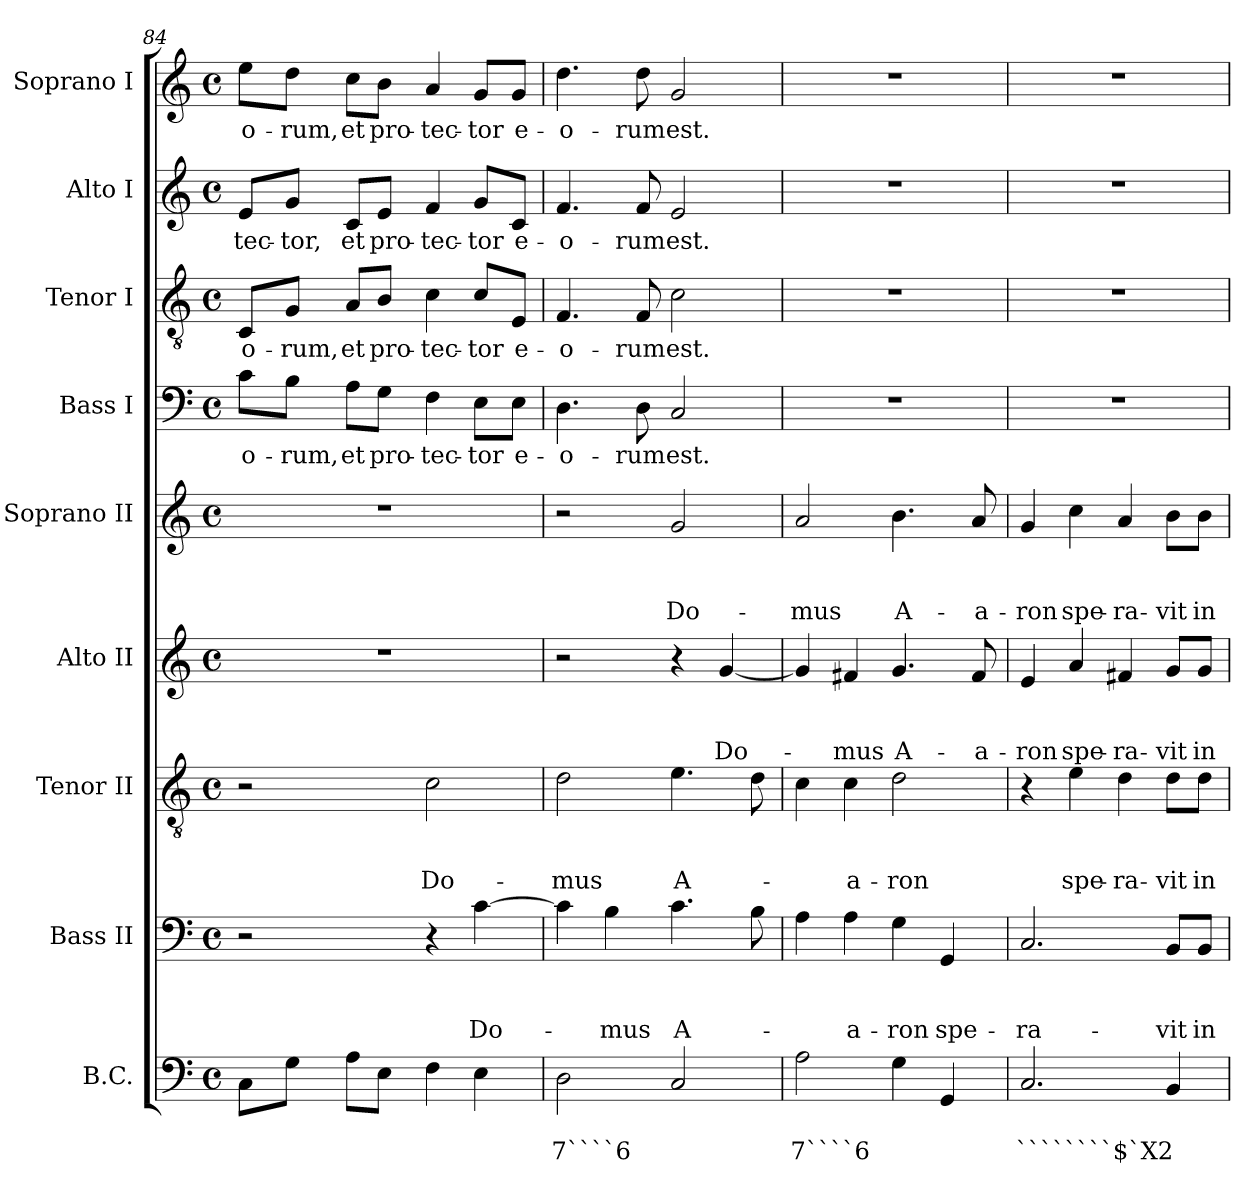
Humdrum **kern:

**kern	**text	**text	**kern	**text	**text	**text	**kern	**text	**text	**text	**kern	**text	**text	**text	**kern	**text	**text	**text	**kern	**text	**kern	**text	**kern	**text	**kern	**text
*part9	*part9	*part9	*part8	*part8	*part8	*part8	*part7	*part7	*part7	*part7	*part6	*part6	*part6	*part6	*part5	*part5	*part5	*part5	*part4	*part4	*part3	*part3	*part2	*part2	*part1	*part1
*staff9	*staff9	*staff9	*staff8	*staff8	*staff8	*staff8	*staff7	*staff7	*staff7	*staff7	*staff6	*staff6	*staff6	*staff6	*staff5	*staff5	*staff5	*staff5	*staff4	*staff4	*staff3	*staff3	*staff2	*staff2	*staff1	*staff1
*I"B.C.	*	*	*I"Bass II	*	*	*	*I"Tenor II	*	*	*	*I"Alto II	*	*	*	*I"Soprano II	*	*	*	*I"Bass I	*	*I"Tenor I	*	*I"Alto I	*	*I"Soprano I	*
*I'BC	*	*	*I'B 2	*	*	*	*I'T 2	*	*	*	*I'A 2	*	*	*	*I'S 2	*	*	*	*I'B 1	*	*I'T 1	*	*I'A 1	*	*I'S 1	*
*clefF4	*	*	*clefF4	*	*	*	*clefGv2	*	*	*	*clefG2	*	*	*	*clefG2	*	*	*	*clefF4	*	*clefGv2	*	*clefG2	*	*clefG2	*
*k[]	*	*	*k[]	*	*	*	*k[]	*	*	*	*k[]	*	*	*	*k[]	*	*	*	*k[]	*	*k[]	*	*k[]	*	*k[]	*
*C:	*	*	*C:	*	*	*	*C:	*	*	*	*C:	*	*	*	*C:	*	*	*	*C:	*	*C:	*	*C:	*	*C:	*
*M4/4	*	*	*M4/4	*	*	*	*M4/4	*	*	*	*M4/4	*	*	*	*M4/4	*	*	*	*M4/4	*	*M4/4	*	*M4/4	*	*M4/4	*
*met(c)	*	*	*met(c)	*	*	*	*met(c)	*	*	*	*met(c)	*	*	*	*met(c)	*	*	*	*met(c)	*	*met(c)	*	*met(c)	*	*met(c)	*
=84	=84	=84	=84	=84	=84	=84	=84	=84	=84	=84	=84	=84	=84	=84	=84	=84	=84	=84	=84	=84	=84	=84	=84	=84	=84	=84
!	!	!	!	!	!	!	!	!	!	!	!	!	!	!	!	!	!	!	!	!LO:LY:b	!	!LO:LY:b	!	!LO:LY:b	!	!LO:LY:b
8C\L	.	.	2r	.	.	.	2r	.	.	.	1r	.	.	.	1r	.	.	.	8c\L	-o-	8C/L	-o-	8e/L	-tec-	8ee\L	-o-
!	!	!	!	!	!	!	!	!	!	!	!	!	!	!	!	!	!	!	!	!LO:LY:b	!	!LO:LY:b	!	!LO:LY:b	!	!LO:LY:b
8G\J	.	.	.	.	.	.	.	.	.	.	.	.	.	.	.	.	.	.	8B\J	-rum,	8G/J	-rum,	8g/J	-tor,	8dd\J	-rum,
!	!	!	!	!	!	!	!	!	!	!	!	!	!	!	!	!	!	!	!	!LO:LY:b	!	!LO:LY:b	!	!LO:LY:b	!	!LO:LY:b
8A\L	.	.	.	.	.	.	.	.	.	.	.	.	.	.	.	.	.	.	8A\L	et	8A/L	et	8c/L	et	8cc\L	et
!	!	!	!	!	!	!	!	!	!	!	!	!	!	!	!	!	!	!	!	!LO:LY:b	!	!LO:LY:b	!	!LO:LY:b	!	!LO:LY:b
8E\J	.	.	.	.	.	.	.	.	.	.	.	.	.	.	.	.	.	.	8G\J	pro-	8B/J	pro-	8e/J	pro-	8b\J	pro-
!	!	!	!	!	!	!	!	!	!	!LO:LY:b	!	!	!	!	!	!	!	!	!	!LO:LY:b	!	!LO:LY:b	!	!LO:LY:b	!	!LO:LY:b
4F\	.	.	4r	.	.	.	2c\	.	.	Do-	.	.	.	.	.	.	.	.	4F\	-tec-	4c\	-tec-	4f/	-tec-	4a/	-tec-
!	!	!	!	!	!	!LO:LY:b	!	!	!	!	!	!	!	!	!	!	!	!	!	!LO:LY:b	!	!LO:LY:b	!	!LO:LY:b	!	!LO:LY:b
4E\	.	.	[4c\	.	.	Do-	.	.	.	.	.	.	.	.	.	.	.	.	8E\L	-tor	8c/L	-tor	8g/L	-tor	8g/L	-tor
!	!	!	!	!	!	!	!	!	!	!	!	!	!	!	!	!	!	!	!	!LO:LY:b	!	!LO:LY:b	!	!LO:LY:b	!	!LO:LY:b
.	.	.	.	.	.	.	.	.	.	.	.	.	.	.	.	.	.	.	8E\J	e-	8E/J	e-	8c/J	e-	8g/J	e-
=85	=85	=85	=85	=85	=85	=85	=85	=85	=85	=85	=85	=85	=85	=85	=85	=85	=85	=85	=85	=85	=85	=85	=85	=85	=85	=85
!	!	!LO:LY:b	!	!	!	!	!	!	!	!LO:LY:b	!	!	!	!	!	!	!	!	!	!LO:LY:b	!	!LO:LY:b	!	!LO:LY:b	!	!LO:LY:b
2D\	.	7````6	4c\]	.	.	.	2d\	.	.	-mus	2r	.	.	.	2r	.	.	.	4.D\	-o-	4.F/	-o-	4.f/	-o-	4.dd\	-o-
!	!	!	!	!	!	!LO:LY:b	!	!	!	!	!	!	!	!	!	!	!	!	!	!	!	!	!	!	!	!
.	.	.	4B\	.	.	-mus	.	.	.	.	.	.	.	.	.	.	.	.	.	.	.	.	.	.	.	.
!	!	!	!	!	!	!	!	!	!	!	!	!	!	!	!	!	!	!	!	!LO:LY:b	!	!LO:LY:b	!	!LO:LY:b	!	!LO:LY:b
.	.	.	.	.	.	.	.	.	.	.	.	.	.	.	.	.	.	.	8D\	-rum	8F/	-rum	8f/	-rum	8dd\	-rum
!	!	!	!	!	!	!LO:LY:b	!	!	!	!LO:LY:b	!	!	!	!	!	!	!	!LO:LY:b	!	!LO:LY:b	!	!LO:LY:b	!	!LO:LY:b	!	!LO:LY:b
2C/	.	.	4.c\	.	.	A-	4.e\	.	.	A-	4r	.	.	.	2g/	.	.	Do-	2C/	est.	2c\	est.	2e/	est.	2g/	est.
!	!	!	!	!	!	!	!	!	!	!	!	!	!	!LO:LY:b	!	!	!	!	!	!	!	!	!	!	!	!
.	.	.	.	.	.	.	.	.	.	.	[4g/	.	.	Do-	.	.	.	.	.	.	.	.	.	.	.	.
.	.	.	8B\	.	.	.	8d\	.	.	.	.	.	.	.	.	.	.	.	.	.	.	.	.	.	.	.
=86	=86	=86	=86	=86	=86	=86	=86	=86	=86	=86	=86	=86	=86	=86	=86	=86	=86	=86	=86	=86	=86	=86	=86	=86	=86	=86
!	!	!LO:LY:b	!	!	!	!	!	!	!	!	!	!	!	!	!	!	!	!LO:LY:b	!	!	!	!	!	!	!	!
2A\	.	7````6	4A\	.	.	.	4c\	.	.	.	4g/]	.	.	.	2a/	.	.	-mus	1r	.	1r	.	1r	.	1r	.
!	!	!	!	!	!	!LO:LY:b	!	!	!	!LO:LY:b	!	!	!	!LO:LY:b	!	!	!	!	!	!	!	!	!	!	!	!
.	.	.	4A\	.	.	-a-	4c\	.	.	-a-	4f#X/	.	.	-mus	.	.	.	.	.	.	.	.	.	.	.	.
!	!	!	!	!	!	!LO:LY:b	!	!	!	!LO:LY:b	!	!	!	!LO:LY:b	!	!	!	!LO:LY:b	!	!	!	!	!	!	!	!
4G\	.	.	4G\	.	.	-ron	2d\	.	.	-ron	4.g/	.	.	A-	4.b\	.	.	A-	.	.	.	.	.	.	.	.
!	!	!	!	!	!	!LO:LY:b	!	!	!	!	!	!	!	!	!	!	!	!	!	!	!	!	!	!	!	!
4GG/	.	.	4GG/	.	.	spe-	.	.	.	.	.	.	.	.	.	.	.	.	.	.	.	.	.	.	.	.
!	!	!	!	!	!	!	!	!	!	!	!	!	!	!LO:LY:b	!	!	!	!LO:LY:b	!	!	!	!	!	!	!	!
.	.	.	.	.	.	.	.	.	.	.	8f#/	.	.	-a-	8a/	.	.	-a-	.	.	.	.	.	.	.	.
!!LO:PB:g=z
=87	=87	=87	=87	=87	=87	=87	=87	=87	=87	=87	=87	=87	=87	=87	=87	=87	=87	=87	=87	=87	=87	=87	=87	=87	=87	=87
!	!	!LO:LY:b	!	!	!	!LO:LY:b	!	!	!	!	!	!	!	!LO:LY:b	!	!	!	!LO:LY:b	!	!	!	!	!	!	!	!
2.C/	.	````````$`X2	2.C/	.	.	-ra-	4r	.	.	.	4e/	.	.	-ron	4g/	.	.	-ron	1r	.	1r	.	1r	.	1r	.
!	!	!	!	!	!	!	!	!	!	!LO:LY:b	!	!	!	!LO:LY:b	!	!	!	!LO:LY:b	!	!	!	!	!	!	!	!
.	.	.	.	.	.	.	4e\	.	.	spe-	4a/	.	.	spe-	4cc\	.	.	spe-	.	.	.	.	.	.	.	.
!	!	!	!	!	!	!	!	!	!	!LO:LY:b	!	!	!	!LO:LY:b	!	!	!	!LO:LY:b	!	!	!	!	!	!	!	!
.	.	.	.	.	.	.	4d\	.	.	-ra-	4f#X/	.	.	-ra-	4a/	.	.	-ra-	.	.	.	.	.	.	.	.
!	!	!	!	!	!	!LO:LY:b	!	!	!	!LO:LY:b	!	!	!	!LO:LY:b	!	!	!	!LO:LY:b	!	!	!	!	!	!	!	!
4BB/	.	.	8BB/L	.	.	-vit	8d\L	.	.	-vit	8g/L	.	.	-vit	8b\L	.	.	-vit	.	.	.	.	.	.	.	.
!	!	!	!	!	!	!LO:LY:b	!	!	!	!LO:LY:b	!	!	!	!LO:LY:b	!	!	!	!LO:LY:b	!	!	!	!	!	!	!	!
.	.	.	8BB/J	.	.	in	8d\J	.	.	in	8g/J	.	.	in	8b\J	.	.	in	.	.	.	.	.	.	.	.
=	=	=	=	=	=	=	=	=	=	=	=	=	=	=	=	=	=	=	=	=	=	=	=	=	=	=
*-	*-	*-	*-	*-	*-	*-	*-	*-	*-	*-	*-	*-	*-	*-	*-	*-	*-	*-	*-	*-	*-	*-	*-	*-	*-	*-
